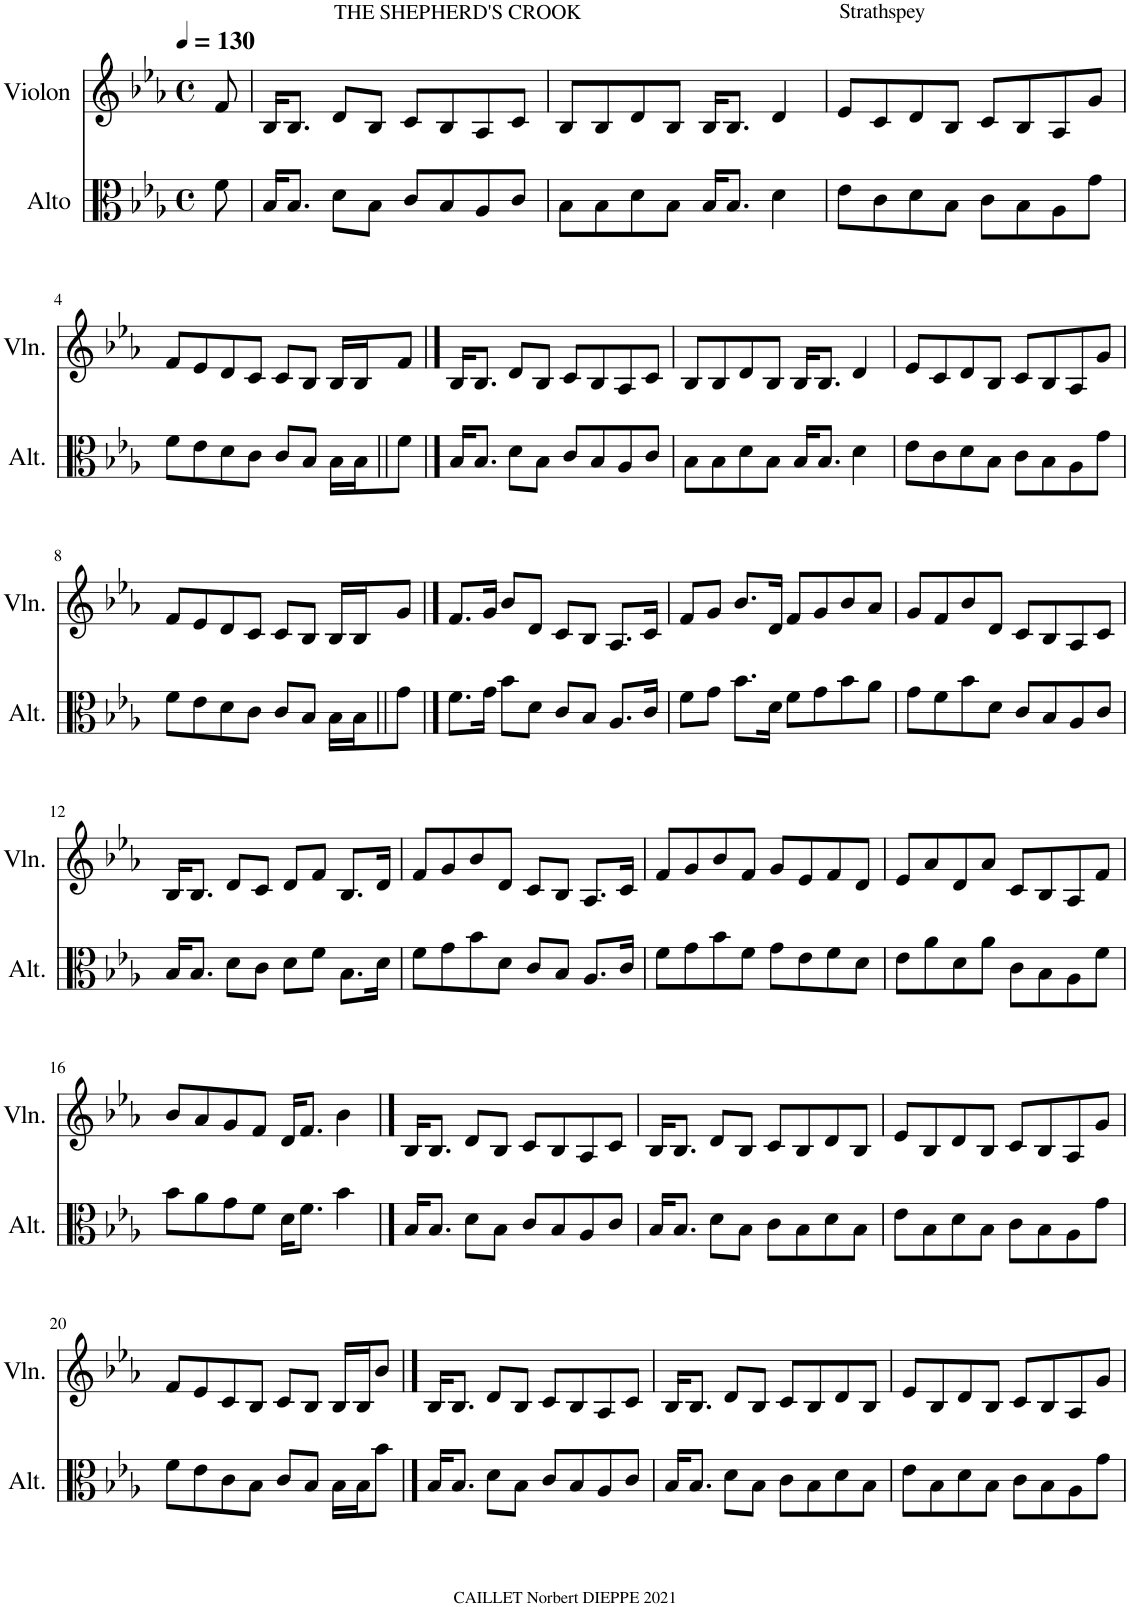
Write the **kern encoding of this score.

**kern	**kern
*part2	*part1
*staff2	*staff1
*I"Alto	*I"Violon
*I'Alt.	*I'Vln.
*clefC3	*clefG2
*k[b-e-a-]	*k[b-e-a-]
*M4/4	*M4/4
*met(c)	*met(c)
*MM130	*MM130
=	=
8f\	8f/
=1	=1
!	!LO:TX:a:t=THE SHEPHERD'S CROOK
16B-/KL	16B-/KL
8.B-/J	8.B-/J
8d\L	8d/L
8B-\J	8B-/J
8c/L	8c/L
8B-/	8B-/
8A-/	8A-/
8c/J	8c/J
=2	=2
8B-\L	8B-/L
8B-\	8B-/
8d\	8d/
8B-\J	8B-/J
16B-/KL	16B-/KL
8.B-/J	8.B-/J
4d\	4d/
=3	=3
!	!LO:TX:a:t=Strathspey
8e-\L	8e-/L
8c\	8c/
8d\	8d/
8B-\J	8B-/J
8c\L	8c/L
8B-\	8B-/
8A-\	8A-/
8g\J	8g/J
!!LO:LB:g=z
=4	=4
8f\L	8f/L
8e-\	8e-/
8d\	8d/
8c\J	8c/J
8c/L	8c/L
8B-/J	8B-/J
16B-\LL	16B-/LL
16B-\J	16B-/J
8f\J	8f/J
==5	==5
16B-/KL	16B-/KL
8.B-/J	8.B-/J
8d\L	8d/L
8B-\J	8B-/J
8c/L	8c/L
8B-/	8B-/
8A-/	8A-/
8c/J	8c/J
=6	=6
8B-\L	8B-/L
8B-\	8B-/
8d\	8d/
8B-\J	8B-/J
16B-/KL	16B-/KL
8.B-/J	8.B-/J
4d\	4d/
=7	=7
8e-\L	8e-/L
8c\	8c/
8d\	8d/
8B-\J	8B-/J
8c\L	8c/L
8B-\	8B-/
8A-\	8A-/
8g\J	8g/J
!!LO:LB:g=z
=8	=8
8f\L	8f/L
8e-\	8e-/
8d\	8d/
8c\J	8c/J
8c/L	8c/L
8B-/J	8B-/J
16B-\LL	16B-/LL
16B-\J	16B-/J
8g\J	8g/J
==9	==9
8.f\L	8.f/L
16g\Jk	16g/Jk
8b-\L	8b-/L
8d\J	8d/J
8c/L	8c/L
8B-/J	8B-/J
8.A-/L	8.A-/L
16c/Jk	16c/Jk
=10	=10
8f\L	8f/L
8g\J	8g/J
8.b-\L	8.b-/L
16d\Jk	16d/Jk
8f\L	8f/L
8g\	8g/
8b-\	8b-/
8a-\J	8a-/J
=11	=11
8g\L	8g/L
8f\	8f/
8b-\	8b-/
8d\J	8d/J
8c/L	8c/L
8B-/	8B-/
8A-/	8A-/
8c/J	8c/J
!!LO:LB:g=z
=12	=12
16B-/KL	16B-/KL
8.B-/J	8.B-/J
8d\L	8d/L
8c\J	8c/J
8d\L	8d/L
8f\J	8f/J
8.B-\L	8.B-/L
16d\Jk	16d/Jk
=13	=13
8f\L	8f/L
8g\	8g/
8b-\	8b-/
8d\J	8d/J
8c/L	8c/L
8B-/J	8B-/J
8.A-/L	8.A-/L
16c/Jk	16c/Jk
=14	=14
8f\L	8f/L
8g\	8g/
8b-\	8b-/
8f\J	8f/J
8g\L	8g/L
8e-\	8e-/
8f\	8f/
8d\J	8d/J
=15	=15
8e-\L	8e-/L
8a-\	8a-/
8d\	8d/
8a-\J	8a-/J
8c\L	8c/L
8B-\	8B-/
8A-\	8A-/
8f\J	8f/J
!!LO:LB:g=z
=16	=16
8b-\L	8b-/L
8a-\	8a-/
8g\	8g/
8f\J	8f/J
16d\KL	16d/KL
8.f\J	8.f/J
4b-\	4b-\
==17	==17
16B-/KL	16B-/KL
8.B-/J	8.B-/J
8d\L	8d/L
8B-\J	8B-/J
8c/L	8c/L
8B-/	8B-/
8A-/	8A-/
8c/J	8c/J
=18	=18
16B-/KL	16B-/KL
8.B-/J	8.B-/J
8d\L	8d/L
8B-\J	8B-/J
8c\L	8c/L
8B-\	8B-/
8d\	8d/
8B-\J	8B-/J
=19	=19
8e-\L	8e-/L
8B-\	8B-/
8d\	8d/
8B-\J	8B-/J
8c\L	8c/L
8B-\	8B-/
8A-\	8A-/
8g\J	8g/J
!!LO:LB:g=z
=20	=20
8f\L	8f/L
8e-\	8e-/
8c\	8c/
8B-\J	8B-/J
8c/L	8c/L
8B-/J	8B-/J
16B-\LL	16B-/LL
16B-\J	16B-/J
8b-\J	8b-/J
==21	==21
16B-/KL	16B-/KL
8.B-/J	8.B-/J
8d\L	8d/L
8B-\J	8B-/J
8c/L	8c/L
8B-/	8B-/
8A-/	8A-/
8c/J	8c/J
=22	=22
16B-/KL	16B-/KL
8.B-/J	8.B-/J
8d\L	8d/L
8B-\J	8B-/J
8c\L	8c/L
8B-\	8B-/
8d\	8d/
8B-\J	8B-/J
=23	=23
8e-\L	8e-/L
8B-\	8B-/
8d\	8d/
8B-\J	8B-/J
8c\L	8c/L
8B-\	8B-/
8A-\	8A-/
8g\J	8g/J
=	=
*-	*-
